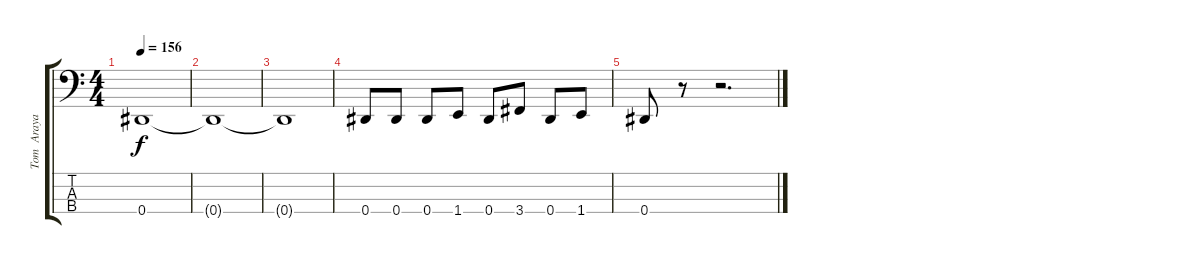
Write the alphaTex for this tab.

\track ("Tom  Araya" "Tom  Araya") {instrument electricbasspick}
\staff {score tabs}
\tuning (Gb2 Db2 Ab1 Eb1) {hide}
\ts (4 4)
\tempo 156
\clef f4
\ks c
0.4{t}.1{dy f} |
0.4{t}.1 |
0.4{t}.1 |
0.4.8 0.4.8 0.4.8 1.4.8 0.4.8 3.4.8 0.4.8 1.4.8 |
0.4.8 r.8 r.2{d}
